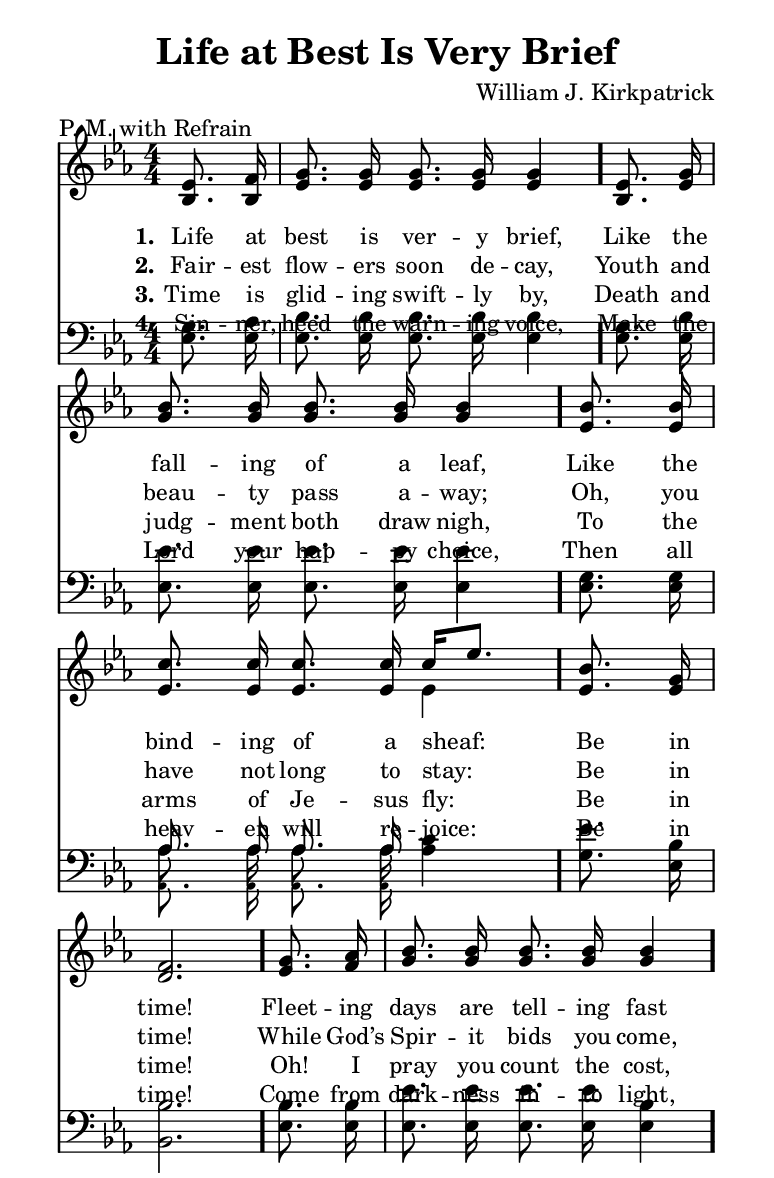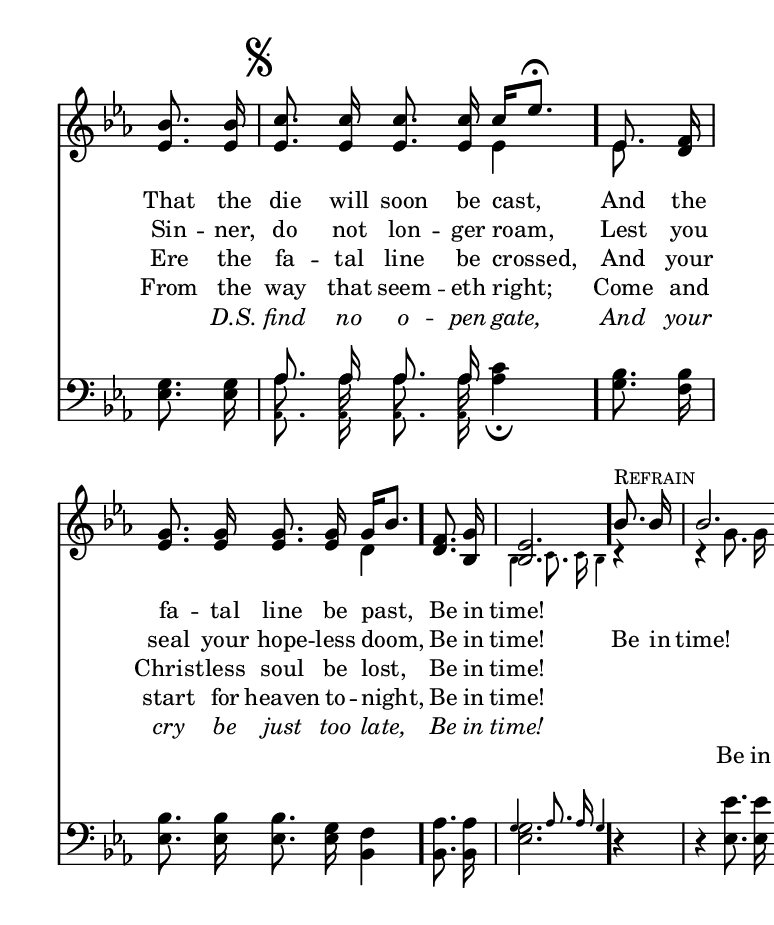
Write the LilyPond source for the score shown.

\include "common/global.ily"
\paper {
  \include "common/paper.ily"
  ragged-last-bottom = ##t
  systems-per-page = 4
system-count = 6

}

\header{
  %gospel
  hymnnumber = "102"
  title = "Life at Best Is Very Brief"
  tunename = "Meet Me There" % see https://hymnary.org/tune/on_the_happy_golden_shore_kirkpatrick
  meter = "P. M. with Refrain" % or 7. 7. 7. 3. with Refrain
  poet = "" % see https://hymnary.org/text/life_at_best_is_very_brief
  composer = "William J. Kirkpatrick" % see https://hymnary.org/tune/on_the_happy_golden_shore_kirkpatrick
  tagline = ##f
}

% for fermata in MIDI
ta = { \tempo 4=80 }
tb = { \tempo 4=40 }
marksegno = { \mark \markup { \musicglyph #"scripts.segno" } }

patternAAds = { c8. c16 c8. c16 c4 }
patternAA = { \ta c8. c16 | \patternAAds }
patternABds = { \ta c8. c16 c8. c16 c16[ c8.] }
patternABdsF = { \ta c8. c16 c8. c16 c16[ \tb c8.] \ta }
patternAB = { \ta c8. c16 \patternABds }
patternABF = { \ta c8. c16 \patternABdsF }
patternACds = { c8. c16 c8. c16 c4 }
patternAC = { \ta c8. c16 | \patternACds }

patternBA = { \ta c8. c16 | c2. }

patternCA = { \ta c8. c16 | c8. c16 c8. c16 c16 c8. }

lyricsInvis = { \override LyricText.stencil = ##f \override LyricHyphen.stencil = ##f }
lyricsVis = { \revert LyricText.stencil \revert LyricHyphen.stencil }

global = {
  \include "common/overrides.ily"
  \override Staff.TimeSignature.style = #'numbered
  \time 4/4
  \override Score.MetronomeMark.transparent = ##t % hide all fermata changes too
  \ta
  \key ees \major
  \partial 4
  \autoBeamOff
}

notesSoprano = {
\global
\relative c' {

  \changePitch \patternAA { ees f | g g g g g }
  \changePitch \patternAA { ees g | bes bes bes bes bes }
  \changePitch \patternAB { bes bes | c c c c c ees }
  \changePitch \patternBA { bes g | f }

  \changePitch \patternAA { g aes | bes bes bes bes bes}
  \changePitch \patternABF { bes bes | c c c c c ees \fermata }
  \changePitch \patternAB { ees, f | g g g g g bes }
  \changePitch \patternBA { f g | ees }

  << s^\markup { \small \caps "Refrain" }
  { \stemUp bes'8. bes16 | bes2. \tuplet 3/2 { c8[ bes] g } | ees'2. } >>
  \changePitch \patternCA { d c | bes bes bes bes c bes }
  bes8. g16 | f2.
  \changePitch \patternAA { g aes | bes bes bes bes bes }
  bes8. bes16^\markup { \italic { Dal } \raise #1 \musicglyph #"scripts.segno" }

  \bar "|."

}
}

notesSopranoDS = {
\relative c'' {
  \changePitch \patternABdsF { c c c c c ees \fermata }
  \changePitch \patternAB { ees, f | g g g g g bes }
  \changePitch \patternBA { f g | ees }
}
}

notesAlto = {
\global
\relative e' {

  \changePitch \patternAA { bes bes | ees ees ees ees ees }
  \changePitch \patternAA { bes ees | g g g g g }
  \changePitch \patternAA { ees ees | ees ees ees ees ees }
  \changePitch \patternBA { ees ees | d }

  \changePitch \patternAA { ees f | g g g g g }
  \changePitch \patternAA { ees ees | ees ees ees ees ees }
  \changePitch \patternAA { ees d | ees ees ees ees d }
  \changePitch \patternBA { d bes | bes }

  r4 | r4 g'8. g16 g4 r4 | r4 g8. g16 g4
  \changePitch \patternCA { bes aes | g g g g aes g }
  g8. ees16 | d2.
  \changePitch \patternAA { ees f | g g g g g }
  ees8. ees16

}
}

restsAlto = {

  \repeat unfold 32 \skip 4
  r4 | r4
  \skip 4 \skip 4
  r4 | r4

}

notesAltoDS = {
\relative e' {
  \changePitch \patternAAds { ees ees ees ees ees }
  \changePitch \patternAA { ees d | ees ees ees ees d }
  \changePitch \patternBA { d bes | bes }
}
}

notesAltoSecond = {
\autoBeamOff
\relative e' {
\override NoteHead.font-size = #-4 {
\repeat unfold 29 \skip 4
bes4 c8. c16 bes4
}
}
}

notesTenor = {
\global
\relative a {

  \changePitch \patternAA { g aes | bes bes bes bes bes }
  \changePitch \patternAA { g bes | ees ees ees ees ees }
  \changePitch \patternAA { g, g | aes aes aes aes c }
  \changePitch \patternBA { ees bes | bes }

  \changePitch \patternAA { bes bes | ees ees ees ees bes }
  \changePitch \patternAA { g g | aes aes aes aes c }
  \changePitch \patternAA { bes bes | bes bes bes g f }
  \changePitch \patternBA { aes aes | g }

  r4 | r4 ees'8. ees16 ees4 r4 | r4 bes8. bes16 bes4
  \changePitch \patternCA { bes bes | ees ees ees ees ees ees }
  bes8. bes16 | bes4 bes8. bes16 bes4
  \changePitch \patternAA { bes bes | ees ees ees ees bes }
  g8. g16

}
}

notesTenorDS = {
\relative a {
  \changePitch \patternAAds { aes aes aes aes c }
  \changePitch \patternAA { bes bes | bes bes bes g f }
  \changePitch \patternBA { aes aes | g }
}
}

notesTenorSecond = {
\autoBeamOff
\relative a {
\override NoteHead.font-size = #-4 {
\repeat unfold 29 \skip 4
g4 aes8. aes16 g4
}
}
}

notesBass = {
\global
\relative f {

  \changePitch \patternAA { ees ees | ees ees ees ees ees }
  \changePitch \patternAA { ees ees | ees ees ees ees ees }
  \changePitch \patternAA { ees ees | aes aes aes aes aes }
  \changePitch \patternBA { g ees | bes }

  \changePitch \patternAA { ees ees | ees ees ees ees ees }
  \changePitch \patternAC { ees ees | aes aes aes aes aes_\fermata }
  \changePitch \patternAA { g f | ees ees ees ees bes }
  \changePitch \patternBA { bes bes | ees }

  r4 | r4 ees8. ees16 ees4 r4 | r4 ees8. ees16 ees4
  \changePitch \patternCA { ees ees | ees ees ees ees ees ees }
  ees8. ees16 | bes4 bes'8. bes16 bes8[ aes8]
  \changePitch \patternAA { g f | ees ees ees ees ees }
  ees8. ees16

}
}

notesBassDS = {
\relative f {
  \changePitch \patternACds { aes aes aes aes aes }
  \changePitch \patternAA { g f | ees ees ees ees bes }
  \changePitch \patternBA { bes bes | ees }
}
}

notesBassSecond = {
\autoBeamOff
\relative f, {
\override NoteHead.font-size = #-4 {
\repeat unfold 9 \skip 4
aes8. aes16 aes8. aes16
\repeat unfold 10 \skip 4
aes8. aes16 aes8. aes16
}
}
}

Refrain = \lyricmode {

%{HIDE>%} Be in time! be in time! \bar "." %{<HIDE%}
%LYRICS Be in time ... be in time ... \bar "."
While the voice of Je -- sus calls you, \bar "."
Be in time! \bar "."
If in sin you lon -- ger wait, \bar "."
You may %LYRICS find no open gate, % \bar "."
%LYRICS And your cry be just too late,
%LYRICS Be in time!

}

underWords = \lyricmode {

{ \repeat unfold 48 { \skip 4 } }
Be in time! Be in time!
{ \repeat unfold 11 { \skip 4 } }
Be in time!

}

segnoWords = \lyricmode {

{ \repeat unfold 32 { \skip 4 } }
\override LyricText #'font-shape = #'italic
D.S. find no o -- pen gate,
And your cry be just too late,
Be in time!

}

wordsA = \lyricmode {
\set stanza = "1."

Life at best is ver -- y brief, \bar "."
Like the fall -- ing of a leaf, \bar "."
Like the bind -- ing of a sheaf: \bar "."
Be in time! \bar "."
Fleet -- ing days are tell -- ing fast \bar "."
That the %{HIDE>%} \marksegno %{<HIDE%} die will soon be cast, \bar "."
And the fa -- tal line be past, \bar "."
Be in time! \bar "." \break % for both eogsized and letter, work around issues with vertical location of chorus lyrics

}

wordsB = \lyricmode {
\set stanza = "2."

Fair -- est flow -- ers soon de -- cay,
Youth and beau -- ty pass a -- way;
Oh, you have not long to stay:
Be in time!
While God’s Spir -- it bids you come,
Sin -- ner, do not lon -- ger roam,
Lest you seal your hope -- less doom,
Be in time!

\Refrain

}

wordsC = \lyricmode {
\set stanza = "3."

Time is glid -- ing swift -- ly by,
Death and judg -- ment both draw nigh,
To the arms of Je -- sus fly:
Be in time!
Oh! I pray you count the cost,
Ere the fa -- tal line be crossed,
And your Christ -- less soul be lost,
Be in time!

}

wordsD = \lyricmode {
\set stanza = "4."

Sin -- ner, heed the warn -- ing voice,
Make the Lord your hap -- py choice,
Then all heav -- en will re -- joice:
Be in time!
Come from dark -- ness in -- to light,
From the way that seem -- eth right;
Come and start for heaven to -- night,
Be in time!

}

music = \context ChoirStaff <<
    \context Staff = upper <<
      \set Staff.autoBeaming = ##f
      \set ChoirStaff.systemStartDelimiter = #'SystemStartBar
      \set ChoirStaff.printPartCombineTexts = ##f
      \partcombine #'(2 . 11) \notesSoprano \notesAlto
      \context NullVoice = sopranos { \voiceOne << \notesSoprano >> }
      \context Voice = altosRests { \voiceTwo << \restsAlto >> }
      \context Voice = altosSecond { \voiceFour << \notesAltoSecond >> }
      \context Lyrics = one   \lyricsto sopranos \wordsA
      \context Lyrics = two   \lyricsto sopranos \wordsB
      \context Lyrics = three \lyricsto sopranos \wordsC
      \context Lyrics = four  \lyricsto sopranos \wordsD
    >>
    \new Lyrics \with { alignAboveContext = men } \lyricsto sopranos \segnoWords
    \context Staff = men <<
      \set Staff.autoBeaming = ##f
      \clef bass
      \set ChoirStaff.printPartCombineTexts = ##f
      \partcombine #'(2 . 11) \notesTenor \notesBass
      \context NullVoice = tenors { \voiceOne << \notesTenor >> }
      \context Voice = tenorsSecond { \voiceOne << \notesTenorSecond >> }
      \context Voice = bassesSecond { \voiceTwo << \notesBassSecond >> }
    >>
    \new Lyrics \with { alignAboveContext = men } \lyricsto tenors \underWords
  >>

musicDS = \context ChoirStaff <<
    \context Staff = upper <<
      \set Staff.autoBeaming = ##f
      \set ChoirStaff.systemStartDelimiter = #'SystemStartBar
      \context Voice  = sopranos { \voiceOne { \notesSoprano \notesSopranoDS } }
      \context Voice  = altos { \voiceTwo { \notesAlto \notesAltoDS } }
      \context Voice  = altosSecond { \voiceFour << \notesAltoSecond >> }
    >>
    \context Staff = men <<
      \set Staff.autoBeaming = ##f
      \clef bass
      \context Voice  = tenors { \voiceOne { \notesTenor \notesTenorDS } }
      \context Voice  = tenorsSecond { \voiceThree << \notesTenorSecond >> }
      \context Voice  = basses { \voiceTwo { \notesBass \notesBassDS } }
      \context Voice  = bassesSecond { \voiceFour << \notesBassSecond >> }
    >>
  >>

\score {
  \music
  \layout {
    \include "common/layout.ily"
  }
}

\score {
  \musicDS
  \midi{
    \include "common/midi.ily"
  }
}



\version "2.19.49"  % necessary for upgrading to future LilyPond versions.

% vi:set et ts=2 sw=2 ai nocindent syntax=lilypond:
